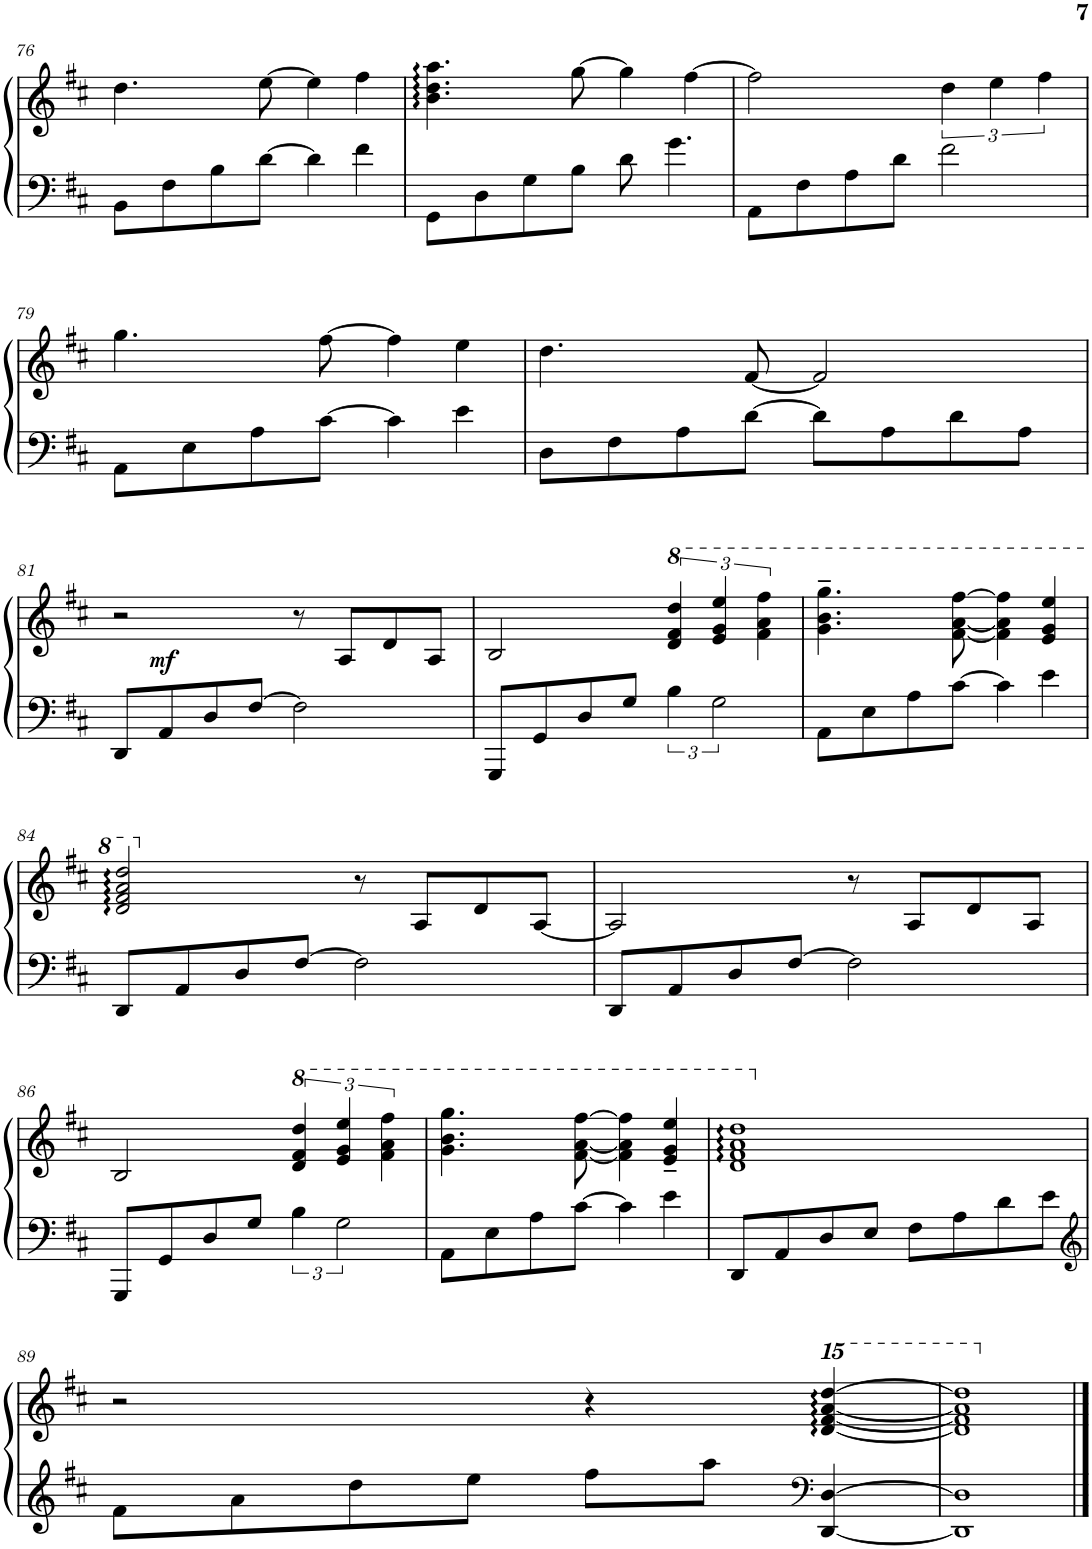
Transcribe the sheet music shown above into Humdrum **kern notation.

**kern	**kern	**dynam
*part1	*part1	*part1
*staff2	*staff1	*staff1/2
*I"Piano	*	*
*I'Pno	*	*
!!LO:PB:g=z
*clefF4	*clefG2	*
*k[f#c#]	*k[f#c#]	*
*M4/4	*M4/4	*
=76	=76	=76
8BB\L	4.dd\	.
8F#\	.	.
8B\	.	.
[>8d\J	[>8ee\	.
4d\]	4ee\]	.
4f#\	4ff#\	.
=77	=77	=77
8GG\L	4.b\ 4.dd\ 4.aa\	.
8D\	.	.
8G\	.	.
8B\J	[>8gg\	.
8d\	4gg\]	.
4.g\	.	.
.	[>4ff#\	.
=78	=78	=78
8AA\L	2ff#\]	.
8F#\	.	.
8A\	.	.
8d\J	.	.
2f#\	6dd\	.
.	6ee\	.
.	6ff#\	.
!!LO:LB:g=z
=79	=79	=79
8AA\L	4.gg\	.
8E\	.	.
8A\	.	.
[>8c#\J	[>8ff#\	.
4c#\]	4ff#\]	.
4e\	4ee\	.
=80	=80	=80
8D\L	4.dd\	.
8F#\	.	.
8A\	.	.
[>8d\J	[<8f#/	.
8d\L]	2f#/]	.
8A\	.	.
8d\	.	.
8A\J	.	.
!!LO:LB:g=z
=81	=81	=81
8DD/L	2r	.
!	!	!LO:DY:a=2
8AA/	.	mf
8D/	.	.
[>8F#/J	.	.
2F#\]	8r	.
.	8A/L	.
.	8d/	.
.	8A/J	.
=82	=82	=82
8GGG/L	2B/	.
8GG/	.	.
8D/	.	.
8G/J	.	.
*	*8va	*
6B\	6dd/ 6ff#/ 6ddd/	.
3G\	6ee/ 6gg/ 6eee/	.
.	6ff#\ 6aa\ 6fff#\	.
=83	=83	=83
8AA\L	4.gg\~ 4.bb\~ 4.ggg\~	.
8E\	.	.
8A\	.	.
[>8c#\J	[<8ff#\ [<8aa\ [>8fff#\	.
4c#\]	4ff#\] 4aa\] 4fff#\]	.
4e\	4ee/ 4gg/ 4eee/	.
!!LO:LB:g=z
=84	=84	=84
8DD/L	2dd/ 2ff#/ 2aa/ 2ddd/	.
8AA/	.	.
8D/	.	.
[>8F#/J	.	.
*	*X8va	*
2F#\]	8r	.
.	8A/L	.
.	8d/	.
.	[<8A/J	.
=85	=85	=85
8DD/L	2A/]	.
8AA/	.	.
8D/	.	.
[>8F#/J	.	.
2F#\]	8r	.
.	8A/L	.
.	8d/	.
.	8A/J	.
!!LO:LB:g=z
=86	=86	=86
8GGG/L	2B/	.
8GG/	.	.
8D/	.	.
8G/J	.	.
*	*8va	*
6B\	6dd/ 6ff#/ 6ddd/	.
3G\	6ee/ 6gg/ 6eee/	.
.	6ff#\ 6aa\ 6fff#\	.
=87	=87	=87
8AA\L	4.gg\ 4.bb\ 4.ggg\	.
8E\	.	.
8A\	.	.
[>8c#\J	[<8ff#\ [<8aa\ [>8fff#\	.
4c#\]	4ff#\] 4aa\] 4fff#\]	.
4e\	4ee/~ 4gg/~ 4eee/~	.
=88	=88	=88
*	*^	*
8DD/L	1ddd	1dd 1ff# 1aa	.
8AA/	.	.	.
8D/	.	.	.
8E/J	.	.	.
8F#\L	.	.	.
8A\	.	.	.
8d\	.	.	.
8e\J	.	.	.
*	*v	*v	*
!!LO:LB:g=z
=89	=89	=89
*clefG2	*	*
*	*X8va	*
8f#\L	2r	.
8a\	.	.
8dd\	.	.
8ee\J	.	.
8ff#\L	4r	.
8aa\J	.	.
*clefF4	*	*
*	*15ma	*
[4DD/ [4D/	[4ddd/ [4fff#/ [4aaa/ [4dddd/	.
=90	=90	=90
*^	*^	*
1D]	1DD]	1dddd]	1ddd] 1fff#] 1aaa]	.
*	*	*X15ma	*	*
*v	*v	*	*	*
*	*v	*v	*
==	==	==
*-	*-	*-
